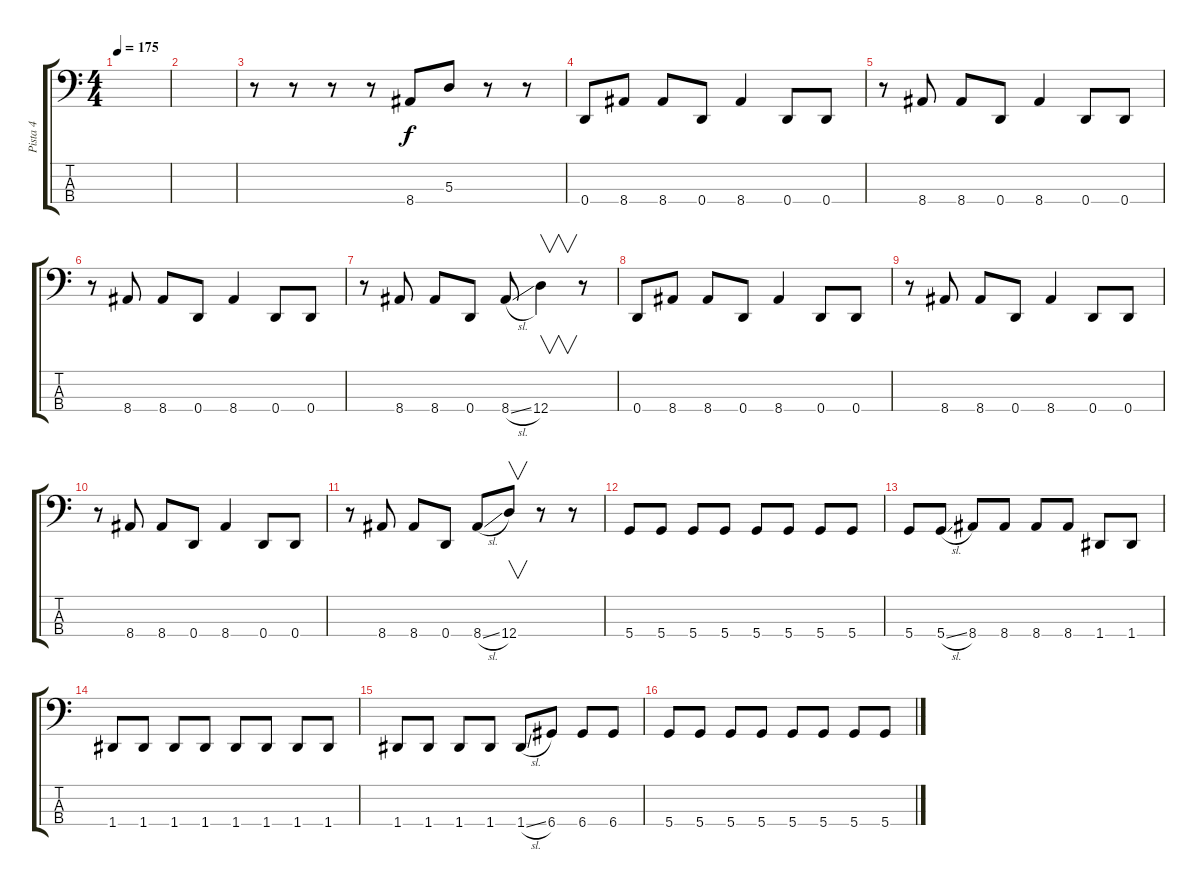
\track ("Pista 4" "Pista 4") {instrument electricbasspick}
\staff {score tabs}
\tuning (G2 D2 A1 D1) {hide}
\ts (4 4)
\tempo 175
\clef f4
\ks c
|
|
r.8 r.8 r.8 r.8 8.4.8 5.3.8 r.8 r.8 |
0.4.8 8.4.8 8.4.8 0.4.8 8.4.4 0.4.8 0.4.8 |
r.8 8.4.8 8.4.8 0.4.8 8.4.4 0.4.8 0.4.8 |
r.8 8.4.8 8.4.8 0.4.8 8.4.4 0.4.8 0.4.8 |
r.8 8.4.8 8.4.8 0.4.8 8.4{sl}.8 12.4.4{v} r.8 |
0.4.8 8.4.8 8.4.8 0.4.8 8.4.4 0.4.8 0.4.8 |
r.8 8.4.8 8.4.8 0.4.8 8.4.4 0.4.8 0.4.8 |
r.8 8.4.8 8.4.8 0.4.8 8.4.4 0.4.8 0.4.8 |
r.8 8.4.8 8.4.8 0.4.8 8.4{sl}.8 12.4.8{v} r.8 r.8 |
5.4.8 5.4.8 5.4.8 5.4.8 5.4.8 5.4.8 5.4.8 5.4.8 |
5.4.8 5.4{sl}.8 8.4.8 8.4.8 8.4.8 8.4.8 1.4.8 1.4.8 |
1.4.8 1.4.8 1.4.8 1.4.8 1.4.8 1.4.8 1.4.8 1.4.8 |
1.4.8 1.4.8 1.4.8 1.4.8 1.4{sl}.8 6.4.8 6.4.8 6.4.8 |
5.4.8 5.4.8 5.4.8 5.4.8 5.4.8 5.4.8 5.4.8 5.4.8
